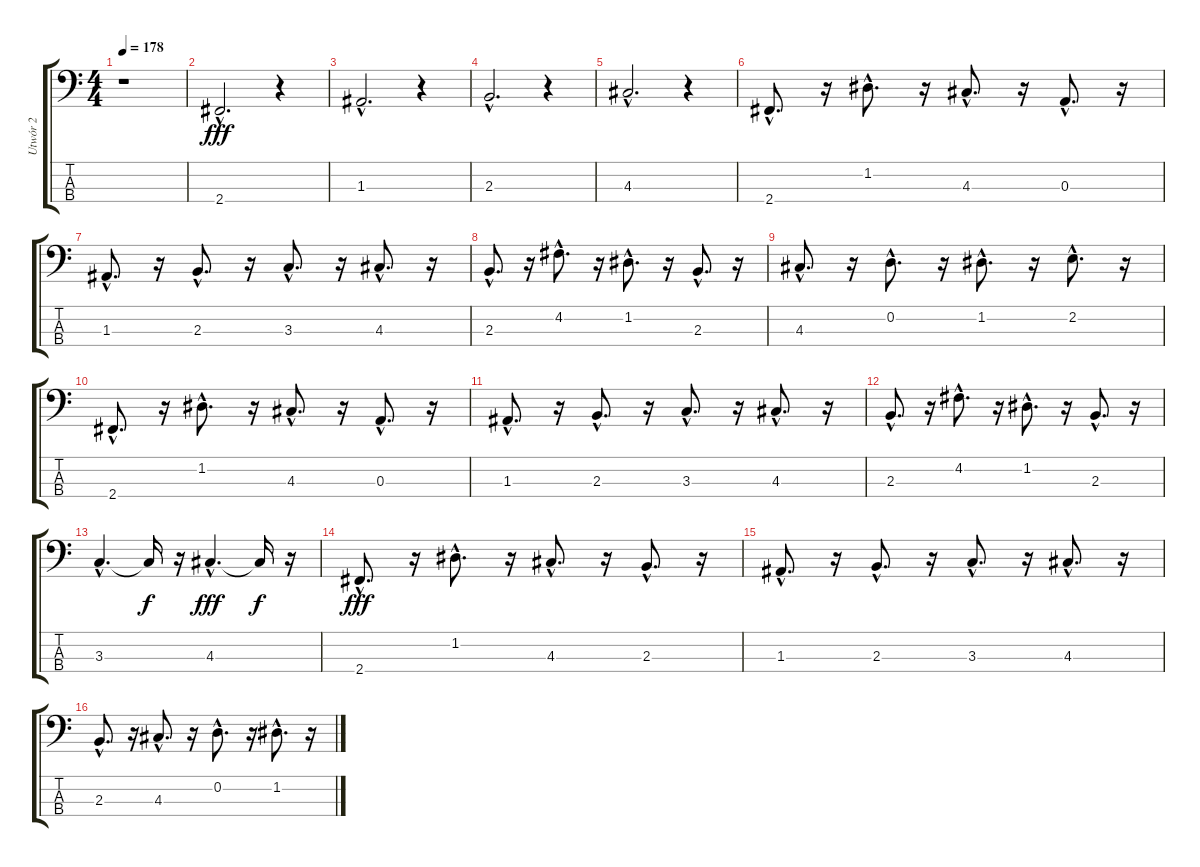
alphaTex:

\track ("Utwór 2" "Utwór 2") {instrument electricbassfinger}
\staff {score tabs}
\tuning (G2 D2 A1 E1) {hide}
\ts (4 4)
\tempo 178
\clef f4
\ks c
r.1{dy fff instrument electricbassfinger} |
2.4{hac}.2{d} r.4 |
1.3{hac}.2{d} r.4 |
2.3{hac}.2{d} r.4 |
4.3{hac}.2{d} r.4 |
2.4{hac}.8{d} r.16 1.2{hac}.8{d} r.16 4.3{hac}.8{d} r.16 0.3{hac}.8{d} r.16 |
1.3{hac}.8{d} r.16 2.3{hac}.8{d} r.16 3.3{hac}.8{d} r.16 4.3{hac}.8{d} r.16 |
2.3{hac}.8{d} r.16 4.2{hac}.8{d} r.16 1.2{hac}.8{d} r.16 2.3{hac}.8{d} r.16 |
4.3{hac}.8{d} r.16 0.2{hac}.8{d} r.16 1.2{hac}.8{d} r.16 2.2{hac}.8{d} r.16 |
2.4{hac}.8{d} r.16 1.2{hac}.8{d} r.16 4.3{hac}.8{d} r.16 0.3{hac}.8{d} r.16 |
1.3{hac}.8{d} r.16 2.3{hac}.8{d} r.16 3.3{hac}.8{d} r.16 4.3{hac}.8{d} r.16 |
2.3{hac}.8{d} r.16 4.2{hac}.8{d} r.16 1.2{hac}.8{d} r.16 2.3{hac}.8{d} r.16 |
3.3{hac}.4{d} 3.3{t}.16{dy f} r.16 4.3{hac}.4{d dy fff} 4.3{t}.16{dy f} r.16 |
2.4{hac}.8{d dy fff} r.16 1.2{hac}.8{d} r.16 4.3{hac}.8{d} r.16 2.3{hac}.8{d} r.16 |
1.3{hac}.8{d} r.16 2.3{hac}.8{d} r.16 3.3{hac}.8{d} r.16 4.3{hac}.8{d} r.16 |
2.3{hac}.8{d} r.16 4.3{hac}.8{d} r.16 0.2{hac}.8{d} r.16 1.2{hac}.8{d} r.16
